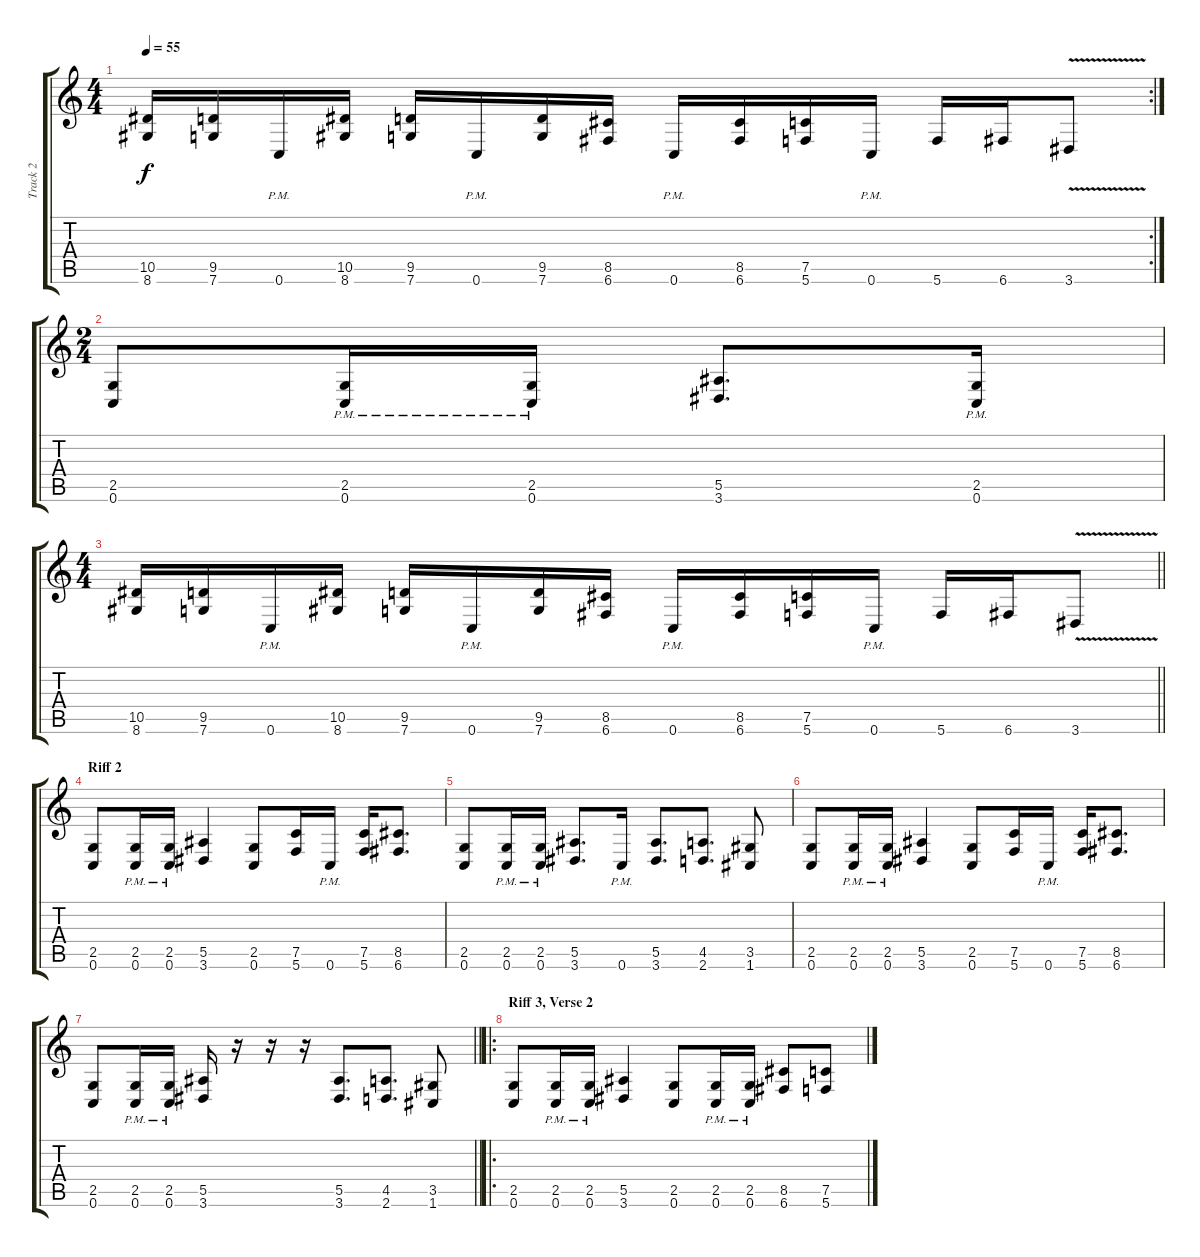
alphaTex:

\track ("Track 2" "Track 2") {instrument distortionguitar}
\staff {score tabs}
\tuning (C4 G3 Eb3 Bb2 F2 C2) {hide}
\rc 2
\ts (4 4)
\tempo 55
\clef g2
\ks c
(10.5 8.6).16{dy f} (9.5 7.6).16 0.6{pm}.16 (10.5 8.6).16 (9.5 7.6).16 0.6{pm}.16 (9.5 7.6).16 (8.5 6.6).16 0.6{pm}.16 (8.5 6.6).16 (7.5 5.6).16 0.6{pm}.16 5.6.16 6.6.16 3.6{v}.8 |
\ts (2 4)
(2.5 0.6).8 (2.5{pm} 0.6{pm}).16 (2.5{pm} 0.6{pm}).16 (5.5 3.6).8{d} (2.5{pm} 0.6{pm}).16 |
\ts (4 4)
\barLineRight lightlight
(10.5 8.6).16 (9.5 7.6).16 0.6{pm}.16 (10.5 8.6).16 (9.5 7.6).16 0.6{pm}.16 (9.5 7.6).16 (8.5 6.6).16 0.6{pm}.16 (8.5 6.6).16 (7.5 5.6).16 0.6{pm}.16 5.6.16 6.6.16 3.6{v}.8 |
\section ("" "Riff 2")
(2.5 0.6).8{volume 9} (2.5{pm} 0.6{pm}).16 (2.5{pm} 0.6{pm}).16 (5.5 3.6).4 (2.5 0.6).8 (7.5 5.6).16 0.6{pm}.16 (7.5 5.6).16 (8.5 6.6).8{d} |
(2.5 0.6).8 (2.5{pm} 0.6{pm}).16 (2.5{pm} 0.6{pm}).16 (5.5 3.6).8{d} 0.6{pm}.16 (5.5 3.6).8{d} (4.5 2.6).8{d} (3.5 1.6).8 |
(2.5 0.6).8 (2.5{pm} 0.6{pm}).16 (2.5{pm} 0.6{pm}).16 (5.5 3.6).4 (2.5 0.6).8 (7.5 5.6).16 0.6{pm}.16 (7.5 5.6).16 (8.5 6.6).8{d} |
\barLineRight lightlight
(2.5 0.6).8 (2.5{pm} 0.6{pm}).16 (2.5{pm} 0.6{pm}).16 (5.5 3.6).16 r.16 r.16 r.16 (5.5 3.6).8{d} (4.5 2.6).8{d} (3.5 1.6).8 |
\ro
\section ("" "Riff 3, Verse 2")
(2.5 0.6).8 (2.5{pm} 0.6{pm}).16 (2.5{pm} 0.6{pm}).16 (5.5 3.6).4 (2.5 0.6).8 (2.5{pm} 0.6{pm}).16 (2.5{pm} 0.6{pm}).16 (8.5 6.6).8 (7.5 5.6).8
